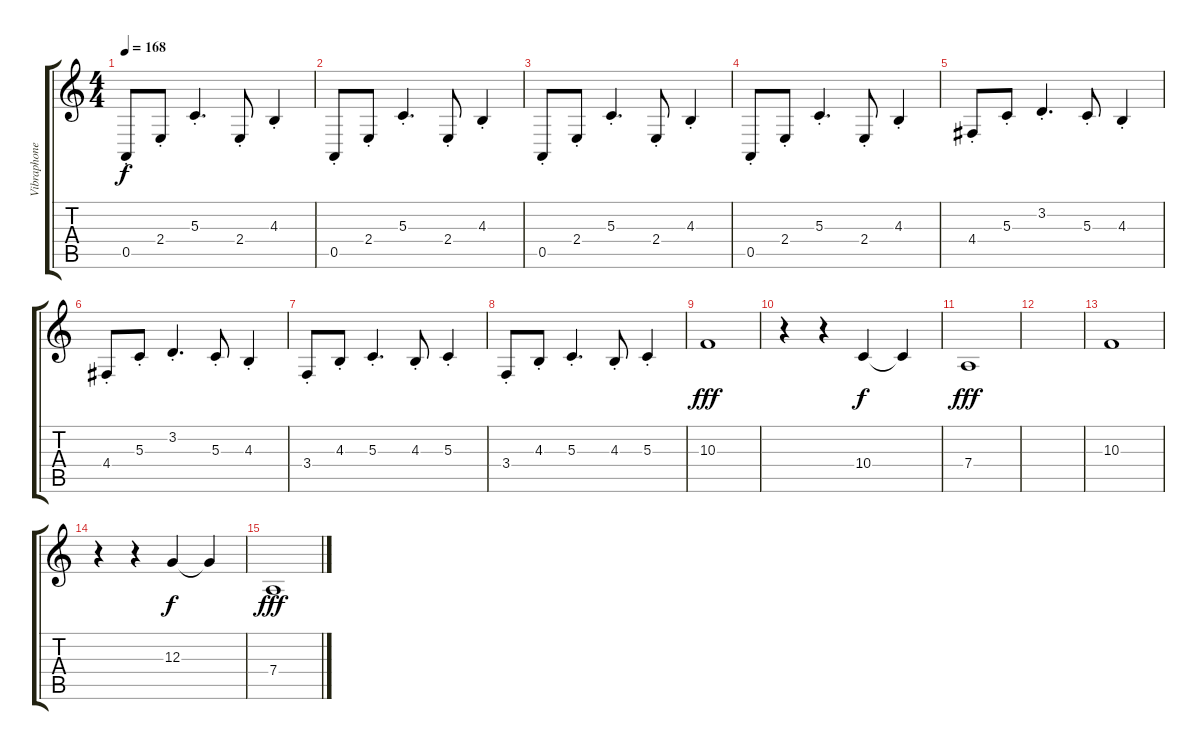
\track ("Vibraphone" "Vibraphone") {instrument acousticgrandpiano}
\staff {score tabs}
\tuning (E4 B3 G3 D3 A2 E2) {hide}
\ts (4 4)
\tempo 168
\clef g2
\ks c
0.5{st}.8{dy f} 2.4{st}.8 5.3{st}.4{d} 2.4{st}.8 4.3{st}.4 |
0.5{st}.8 2.4{st}.8 5.3{st}.4{d} 2.4{st}.8 4.3{st}.4 |
0.5{st}.8 2.4{st}.8 5.3{st}.4{d} 2.4{st}.8 4.3{st}.4 |
0.5{st}.8 2.4{st}.8 5.3{st}.4{d} 2.4{st}.8 4.3{st}.4 |
4.4{st}.8 5.3{st}.8 3.2{st}.4{d} 5.3{st}.8 4.3{st}.4 |
4.4{st}.8 5.3{st}.8 3.2{st}.4{d} 5.3{st}.8 4.3{st}.4 |
3.4{st}.8 4.3{st}.8 5.3{st}.4{d} 4.3{st}.8 5.3{st}.4 |
3.4{st}.8 4.3{st}.8 5.3{st}.4{d} 4.3{st}.8 5.3{st}.4 |
10.3.1{dy fff} |
r.4 r.4 10.4.4{dy f} 10.4{t}.4 |
7.4.1{dy fff} |
|
10.3.1 |
r.4 r.4 12.3.4{dy f} 12.3{t}.4 |
7.4.1{dy fff}
